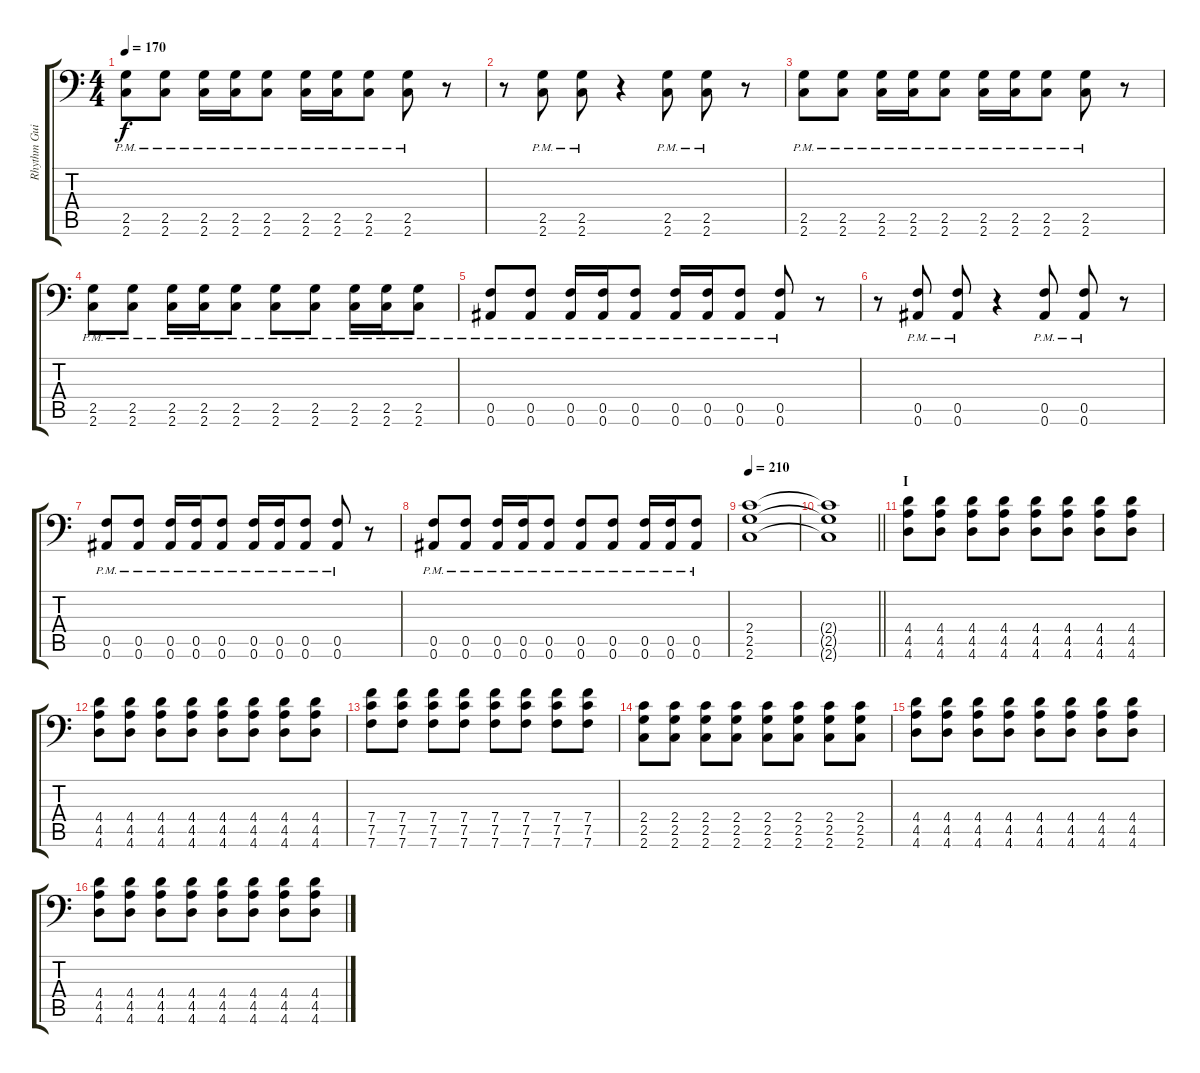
\track ("Rhythm Guitar: Chris Di Carlo" "Rhythm Gui") {instrument distortionguitar}
\staff {score tabs}
\tuning (C4 G3 Eb3 Bb2 F2 Bb1) {hide}
\ts (4 4)
\tempo 170
\clef f4
\ks c
(2.5{pm} 2.6{pm}).8{dy f} (2.5{pm} 2.6{pm}).8 (2.5{pm} 2.6{pm}).16 (2.5{pm} 2.6{pm}).16 (2.5{pm} 2.6{pm}).8 (2.5{pm} 2.6{pm}).16 (2.5{pm} 2.6{pm}).16 (2.5{pm} 2.6{pm}).8 (2.5{pm} 2.6{pm}).8 r.8 |
r.8 (2.5{pm} 2.6{pm}).8 (2.5{pm} 2.6{pm}).8 r.4 (2.5{pm} 2.6{pm}).8 (2.5{pm} 2.6{pm}).8 r.8 |
(2.5{pm} 2.6{pm}).8 (2.5{pm} 2.6{pm}).8 (2.5{pm} 2.6{pm}).16 (2.5{pm} 2.6{pm}).16 (2.5{pm} 2.6{pm}).8 (2.5{pm} 2.6{pm}).16 (2.5{pm} 2.6{pm}).16 (2.5{pm} 2.6{pm}).8 (2.5{pm} 2.6{pm}).8 r.8 |
(2.5{pm} 2.6{pm}).8 (2.5{pm} 2.6{pm}).8 (2.5{pm} 2.6{pm}).16 (2.5{pm} 2.6{pm}).16 (2.5{pm} 2.6{pm}).8 (2.5{pm} 2.6{pm}).8 (2.5{pm} 2.6{pm}).8 (2.5{pm} 2.6{pm}).16 (2.5{pm} 2.6{pm}).16 (2.5{pm} 2.6{pm}).8 |
(0.5{pm} 0.6{pm}).8 (0.5{pm} 0.6{pm}).8 (0.5{pm} 0.6{pm}).16 (0.5{pm} 0.6{pm}).16 (0.5{pm} 0.6{pm}).8 (0.5{pm} 0.6{pm}).16 (0.5{pm} 0.6{pm}).16 (0.5{pm} 0.6{pm}).8 (0.5{pm} 0.6{pm}).8 r.8 |
r.8 (0.5{pm} 0.6{pm}).8 (0.5{pm} 0.6{pm}).8 r.4 (0.5{pm} 0.6{pm}).8 (0.5{pm} 0.6{pm}).8 r.8 |
(0.5{pm} 0.6{pm}).8 (0.5{pm} 0.6{pm}).8 (0.5{pm} 0.6{pm}).16 (0.5{pm} 0.6{pm}).16 (0.5{pm} 0.6{pm}).8 (0.5{pm} 0.6{pm}).16 (0.5{pm} 0.6{pm}).16 (0.5{pm} 0.6{pm}).8 (0.5{pm} 0.6{pm}).8 r.8 |
(0.5{pm} 0.6{pm}).8 (0.5{pm} 0.6{pm}).8 (0.5{pm} 0.6{pm}).16 (0.5{pm} 0.6{pm}).16 (0.5{pm} 0.6{pm}).8 (0.5{pm} 0.6{pm}).8 (0.5{pm} 0.6{pm}).8 (0.5{pm} 0.6{pm}).16 (0.5{pm} 0.6{pm}).16 (0.5{pm} 0.6{pm}).8 |
\tempo 210
(2.4 2.5 2.6).1 |
\barLineRight lightlight
(2.4{t} 2.5{t} 2.6{t}).1 |
\section ("" "I")
(4.4 4.5 4.6).8 (4.4 4.5 4.6).8 (4.4 4.5 4.6).8 (4.4 4.5 4.6).8 (4.4 4.5 4.6).8 (4.4 4.5 4.6).8 (4.4 4.5 4.6).8 (4.4 4.5 4.6).8 |
(4.4 4.5 4.6).8 (4.4 4.5 4.6).8 (4.4 4.5 4.6).8 (4.4 4.5 4.6).8 (4.4 4.5 4.6).8 (4.4 4.5 4.6).8 (4.4 4.5 4.6).8 (4.4 4.5 4.6).8 |
(7.4 7.5 7.6).8 (7.4 7.5 7.6).8 (7.4 7.5 7.6).8 (7.4 7.5 7.6).8 (7.4 7.5 7.6).8 (7.4 7.5 7.6).8 (7.4 7.5 7.6).8 (7.4 7.5 7.6).8 |
(2.4 2.5 2.6).8 (2.4 2.5 2.6).8 (2.4 2.5 2.6).8 (2.4 2.5 2.6).8 (2.4 2.5 2.6).8 (2.4 2.5 2.6).8 (2.4 2.5 2.6).8 (2.4 2.5 2.6).8 |
(4.4 4.5 4.6).8 (4.4 4.5 4.6).8 (4.4 4.5 4.6).8 (4.4 4.5 4.6).8 (4.4 4.5 4.6).8 (4.4 4.5 4.6).8 (4.4 4.5 4.6).8 (4.4 4.5 4.6).8 |
(4.4 4.5 4.6).8 (4.4 4.5 4.6).8 (4.4 4.5 4.6).8 (4.4 4.5 4.6).8 (4.4 4.5 4.6).8 (4.4 4.5 4.6).8 (4.4 4.5 4.6).8 (4.4 4.5 4.6).8
